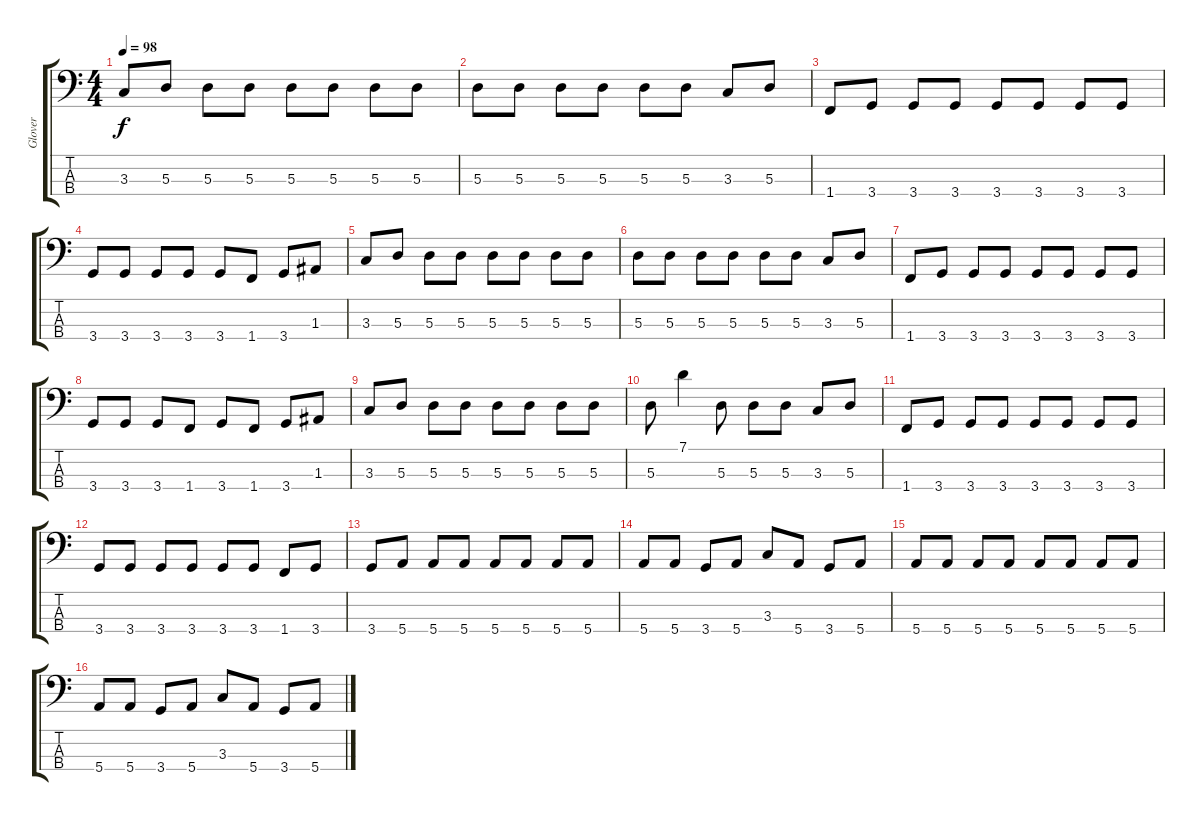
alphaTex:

\track ("Glover" "Glover") {instrument electricbasspick}
\staff {score tabs}
\tuning (G2 D2 A1 E1) {hide}
\ts (4 4)
\tempo 98
\clef f4
\ks c
3.3.8{dy f} 5.3.8 5.3.8 5.3.8 5.3.8 5.3.8 5.3.8 5.3.8 |
5.3.8 5.3.8 5.3.8 5.3.8 5.3.8 5.3.8 3.3.8 5.3.8 |
1.4.8 3.4.8 3.4.8 3.4.8 3.4.8 3.4.8 3.4.8 3.4.8 |
3.4.8 3.4.8 3.4.8 3.4.8 3.4.8 1.4.8 3.4.8 1.3.8 |
3.3.8 5.3.8 5.3.8 5.3.8 5.3.8 5.3.8 5.3.8 5.3.8 |
5.3.8 5.3.8 5.3.8 5.3.8 5.3.8 5.3.8 3.3.8 5.3.8 |
1.4.8 3.4.8 3.4.8 3.4.8 3.4.8 3.4.8 3.4.8 3.4.8 |
3.4.8 3.4.8 3.4.8 1.4.8 3.4.8 1.4.8 3.4.8 1.3.8 |
3.3.8 5.3.8 5.3.8 5.3.8 5.3.8 5.3.8 5.3.8 5.3.8 |
5.3.8 7.1.4 5.3.8 5.3.8 5.3.8 3.3.8 5.3.8 |
1.4.8 3.4.8 3.4.8 3.4.8 3.4.8 3.4.8 3.4.8 3.4.8 |
3.4.8 3.4.8 3.4.8 3.4.8 3.4.8 3.4.8 1.4.8 3.4.8 |
3.4.8 5.4.8 5.4.8 5.4.8 5.4.8 5.4.8 5.4.8 5.4.8 |
5.4.8 5.4.8 3.4.8 5.4.8 3.3.8 5.4.8 3.4.8 5.4.8 |
5.4.8 5.4.8 5.4.8 5.4.8 5.4.8 5.4.8 5.4.8 5.4.8 |
5.4.8 5.4.8 3.4.8 5.4.8 3.3.8 5.4.8 3.4.8 5.4.8
